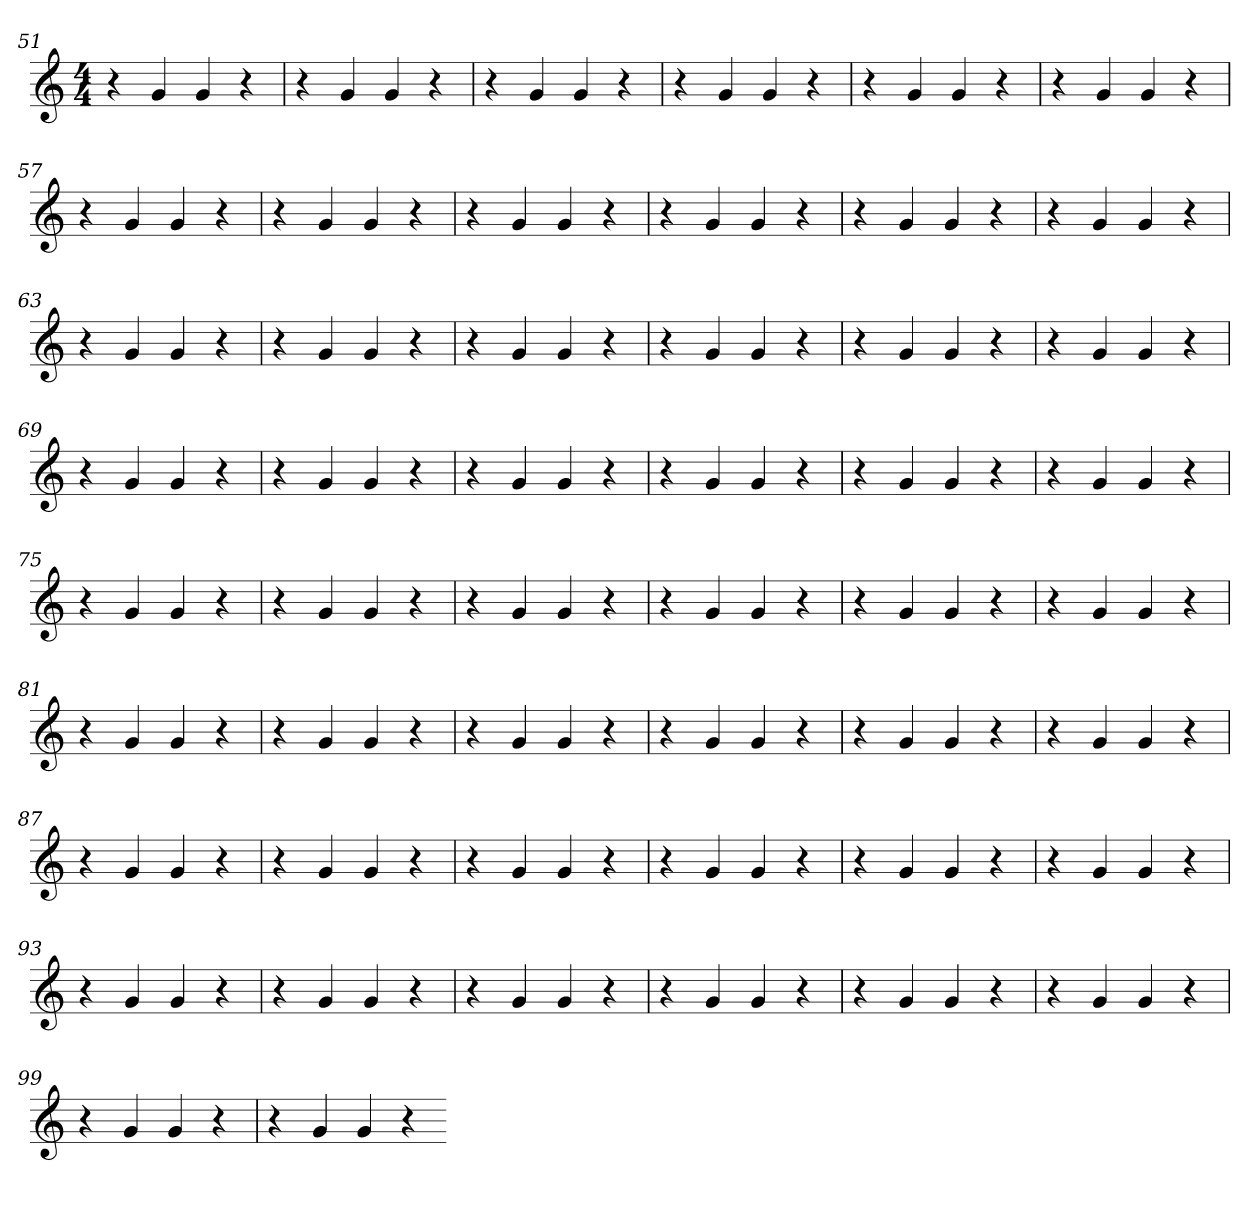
**kern
*part1
*staff1
*k[]
*M4/4
=51
4r
4g
4g
4r
=52
4r
4g
4g
4r
=53
4r
4g
4g
4r
=54
4r
4g
4g
4r
=55
4r
4g
4g
4r
=56
4r
4g
4g
4r
=57
4r
4g
4g
4r
=58
4r
4g
4g
4r
=59
4r
4g
4g
4r
=60
4r
4g
4g
4r
=61
4r
4g
4g
4r
=62
4r
4g
4g
4r
=63
4r
4g
4g
4r
=64
4r
4g
4g
4r
=65
4r
4g
4g
4r
=66
4r
4g
4g
4r
=67
4r
4g
4g
4r
=68
4r
4g
4g
4r
=69
4r
4g
4g
4r
=70
4r
4g
4g
4r
=71
4r
4g
4g
4r
=72
4r
4g
4g
4r
=73
4r
4g
4g
4r
=74
4r
4g
4g
4r
=75
4r
4g
4g
4r
=76
4r
4g
4g
4r
=77
4r
4g
4g
4r
=78
4r
4g
4g
4r
=79
4r
4g
4g
4r
=80
4r
4g
4g
4r
=81
4r
4g
4g
4r
=82
4r
4g
4g
4r
=83
4r
4g
4g
4r
=84
4r
4g
4g
4r
=85
4r
4g
4g
4r
=86
4r
4g
4g
4r
=87
4r
4g
4g
4r
=88
4r
4g
4g
4r
=89
4r
4g
4g
4r
=90
4r
4g
4g
4r
=91
4r
4g
4g
4r
=92
4r
4g
4g
4r
=93
4r
4g
4g
4r
=94
4r
4g
4g
4r
=95
4r
4g
4g
4r
=96
4r
4g
4g
4r
=97
4r
4g
4g
4r
=98
4r
4g
4g
4r
=99
4r
4g
4g
4r
=100
4r
4g
4g
4r
=-
*-
